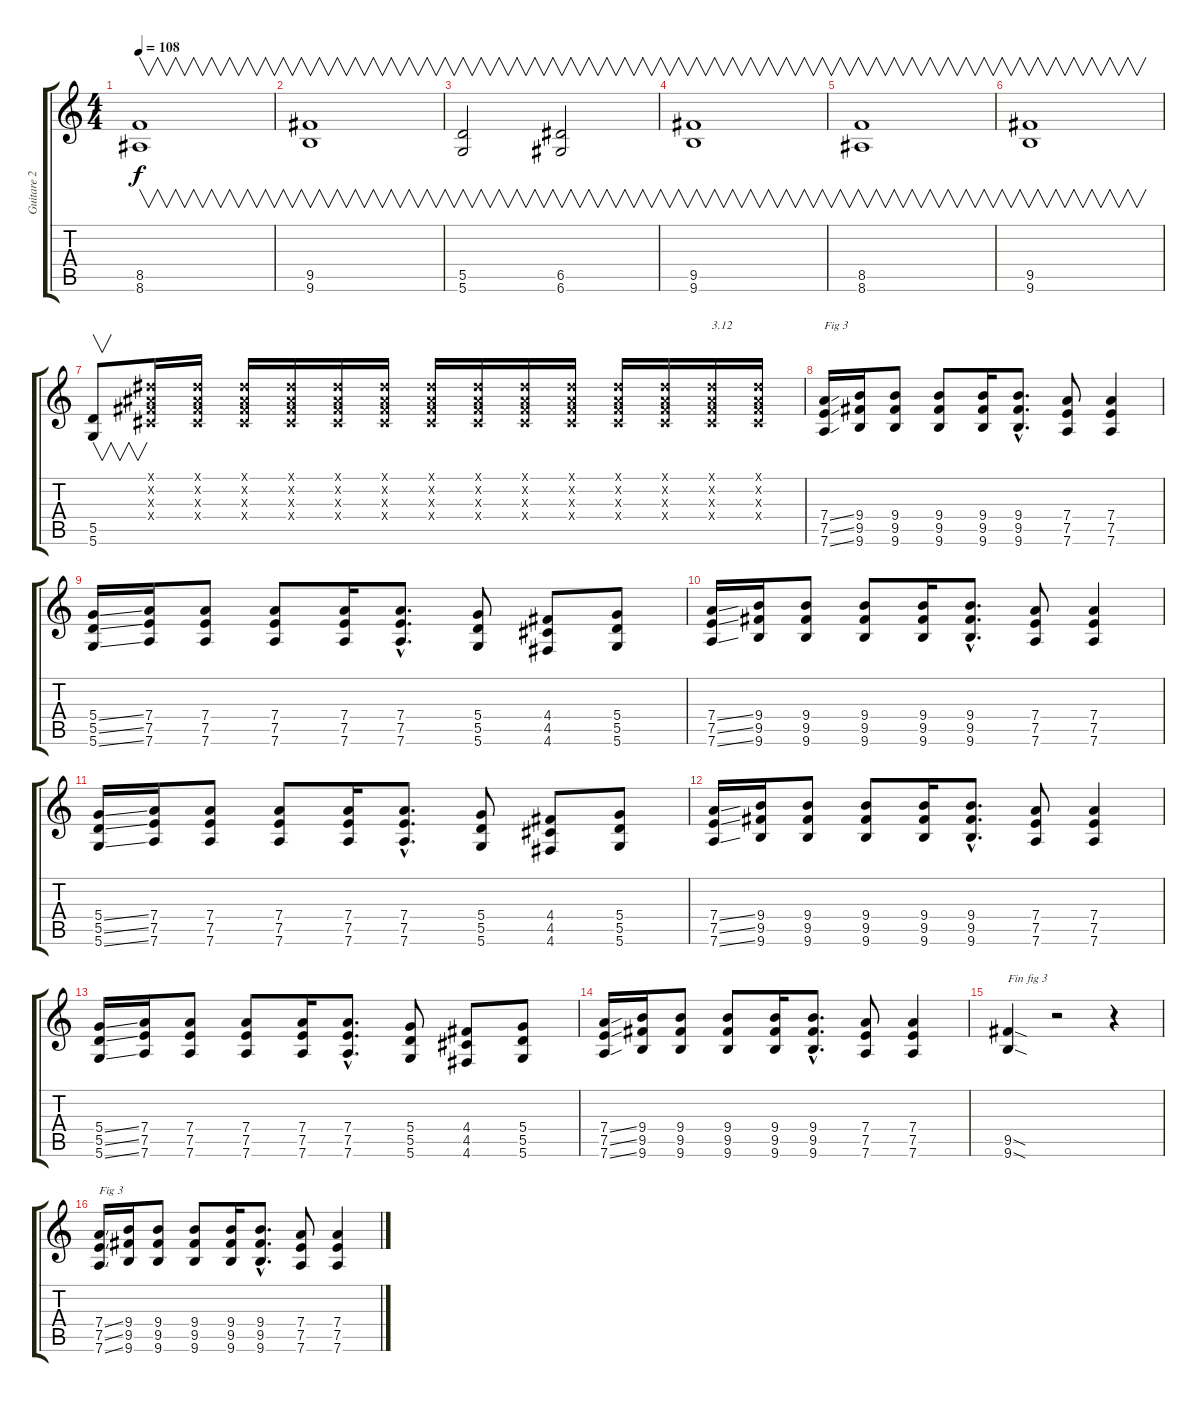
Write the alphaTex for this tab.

\track ("Guitare 2 Dr-D" "Guitare 2 ") {instrument distortionguitar}
\staff {score tabs}
\tuning (E4 B3 G3 D3 A2 D2) {hide}
\ts (4 4)
\tempo 108
\clef g2
\ks c
(8.5 8.6).1{v dy f} |
(9.5 9.6).1{v} |
(5.5 5.6).2{v} (6.5 6.6).2{v} |
(9.5 9.6).1{v} |
(8.5 8.6).1{v} |
(9.5 9.6).1{v} |
(5.5 5.6).8{v} (-1.1{x} -1.2{x} -1.3{x} -1.4{x}).16 (-1.1{x} -1.2{x} -1.3{x} -1.4{x}).16 (-1.1{x} -1.2{x} -1.3{x} -1.4{x}).16 (-1.1{x} -1.2{x} -1.3{x} -1.4{x}).16 (-1.1{x} -1.2{x} -1.3{x} -1.4{x}).16 (-1.1{x} -1.2{x} -1.3{x} -1.4{x}).16 (-1.1{x} -1.2{x} -1.3{x} -1.4{x}).16 (-1.1{x} -1.2{x} -1.3{x} -1.4{x}).16 (-1.1{x} -1.2{x} -1.3{x} -1.4{x}).16 (-1.1{x} -1.2{x} -1.3{x} -1.4{x}).16 (-1.1{x} -1.2{x} -1.3{x} -1.4{x}).16 (-1.1{x} -1.2{x} -1.3{x} -1.4{x}).16 (-1.1{x} -1.2{x} -1.3{x} -1.4{x}).16{txt "3.12"} (-1.1{x} -1.2{x} -1.3{x} -1.4{x}).16 |
(7.4{ss} 7.5{ss} 7.6{ss}).16{txt "Fig 3"} (9.4 9.5 9.6).16 (9.4 9.5 9.6).8 (9.4 9.5 9.6).8 (9.4 9.5 9.6).16 (9.4{hac} 9.5{hac} 9.6{hac}).8{d} (7.4 7.5 7.6).8 (7.4 7.5 7.6).4 |
(5.4{ss} 5.5{ss} 5.6{ss}).16 (7.4 7.5 7.6).16 (7.4 7.5 7.6).8 (7.4 7.5 7.6).8 (7.4 7.5 7.6).16 (7.4{hac} 7.5{hac} 7.6{hac}).8{d} (5.4 5.5 5.6).8 (4.4 4.5 4.6).8 (5.4 5.5 5.6).8 |
(7.4{ss} 7.5{ss} 7.6{ss}).16 (9.4 9.5 9.6).16 (9.4 9.5 9.6).8 (9.4 9.5 9.6).8 (9.4 9.5 9.6).16 (9.4{hac} 9.5{hac} 9.6{hac}).8{d} (7.4 7.5 7.6).8 (7.4 7.5 7.6).4 |
(5.4{ss} 5.5{ss} 5.6{ss}).16 (7.4 7.5 7.6).16 (7.4 7.5 7.6).8 (7.4 7.5 7.6).8 (7.4 7.5 7.6).16 (7.4{hac} 7.5{hac} 7.6{hac}).8{d} (5.4 5.5 5.6).8 (4.4 4.5 4.6).8 (5.4 5.5 5.6).8 |
(7.4{ss} 7.5{ss} 7.6{ss}).16 (9.4 9.5 9.6).16 (9.4 9.5 9.6).8 (9.4 9.5 9.6).8 (9.4 9.5 9.6).16 (9.4{hac} 9.5{hac} 9.6{hac}).8{d} (7.4 7.5 7.6).8 (7.4 7.5 7.6).4 |
(5.4{ss} 5.5{ss} 5.6{ss}).16 (7.4 7.5 7.6).16 (7.4 7.5 7.6).8 (7.4 7.5 7.6).8 (7.4 7.5 7.6).16 (7.4{hac} 7.5{hac} 7.6{hac}).8{d} (5.4 5.5 5.6).8 (4.4 4.5 4.6).8 (5.4 5.5 5.6).8 |
(7.4{ss} 7.5{ss} 7.6{ss}).16 (9.4 9.5 9.6).16 (9.4 9.5 9.6).8 (9.4 9.5 9.6).8 (9.4 9.5 9.6).16 (9.4{hac} 9.5{hac} 9.6{hac}).8{d} (7.4 7.5 7.6).8 (7.4 7.5 7.6).4 |
(9.5{sod} 9.6{sod}).4{txt "Fin fig 3"} r.2 r.4 |
(7.4{ss} 7.5{ss} 7.6{ss}).16{txt "Fig 3"} (9.4 9.5 9.6).16 (9.4 9.5 9.6).8 (9.4 9.5 9.6).8 (9.4 9.5 9.6).16 (9.4{hac} 9.5{hac} 9.6{hac}).8{d} (7.4 7.5 7.6).8 (7.4 7.5 7.6).4
